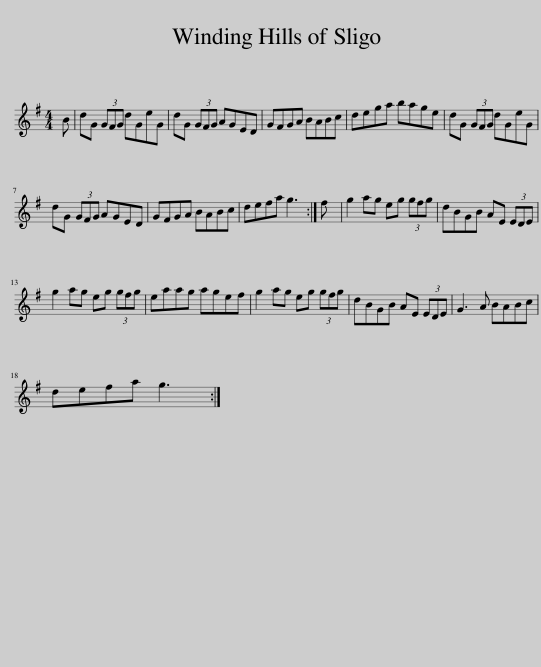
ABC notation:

X:1
L:1/8
M:4/4
I:linebreak $
K:G
V:1 treble
V:1
 B | dG (3GFG dGeG | dG (3GFG AGED | GFGA BABc | dega bage | %5
 dG (3GFG dGeG |$ dG (3GFG AGED | GFGA BABc | defa g3 :| f | %10
 g2 ag eg (3gfg | dBGB AE (3EDE |$ g2 ag eg (3gfg | eaag agef | g2 ag eg (3gfg | %15
 dBGB AE (3EDE | G3 A BABc |$ defa g3 :| %18
